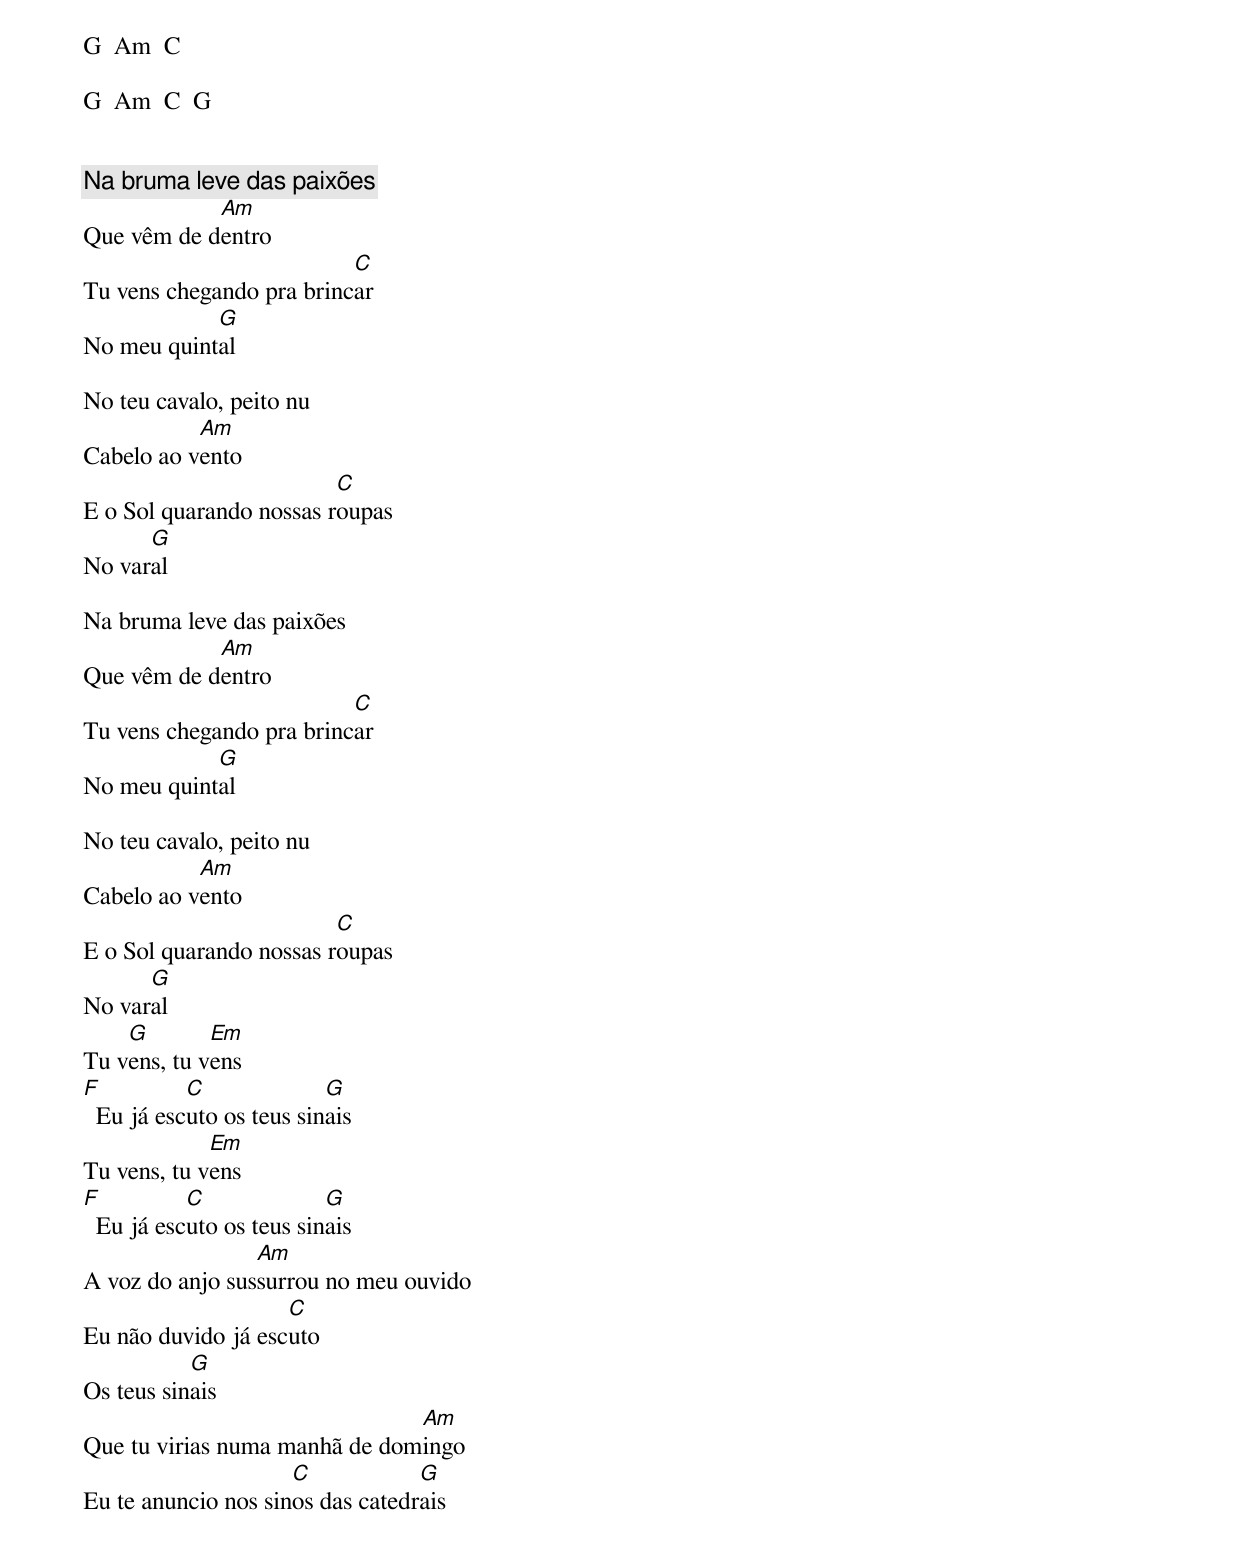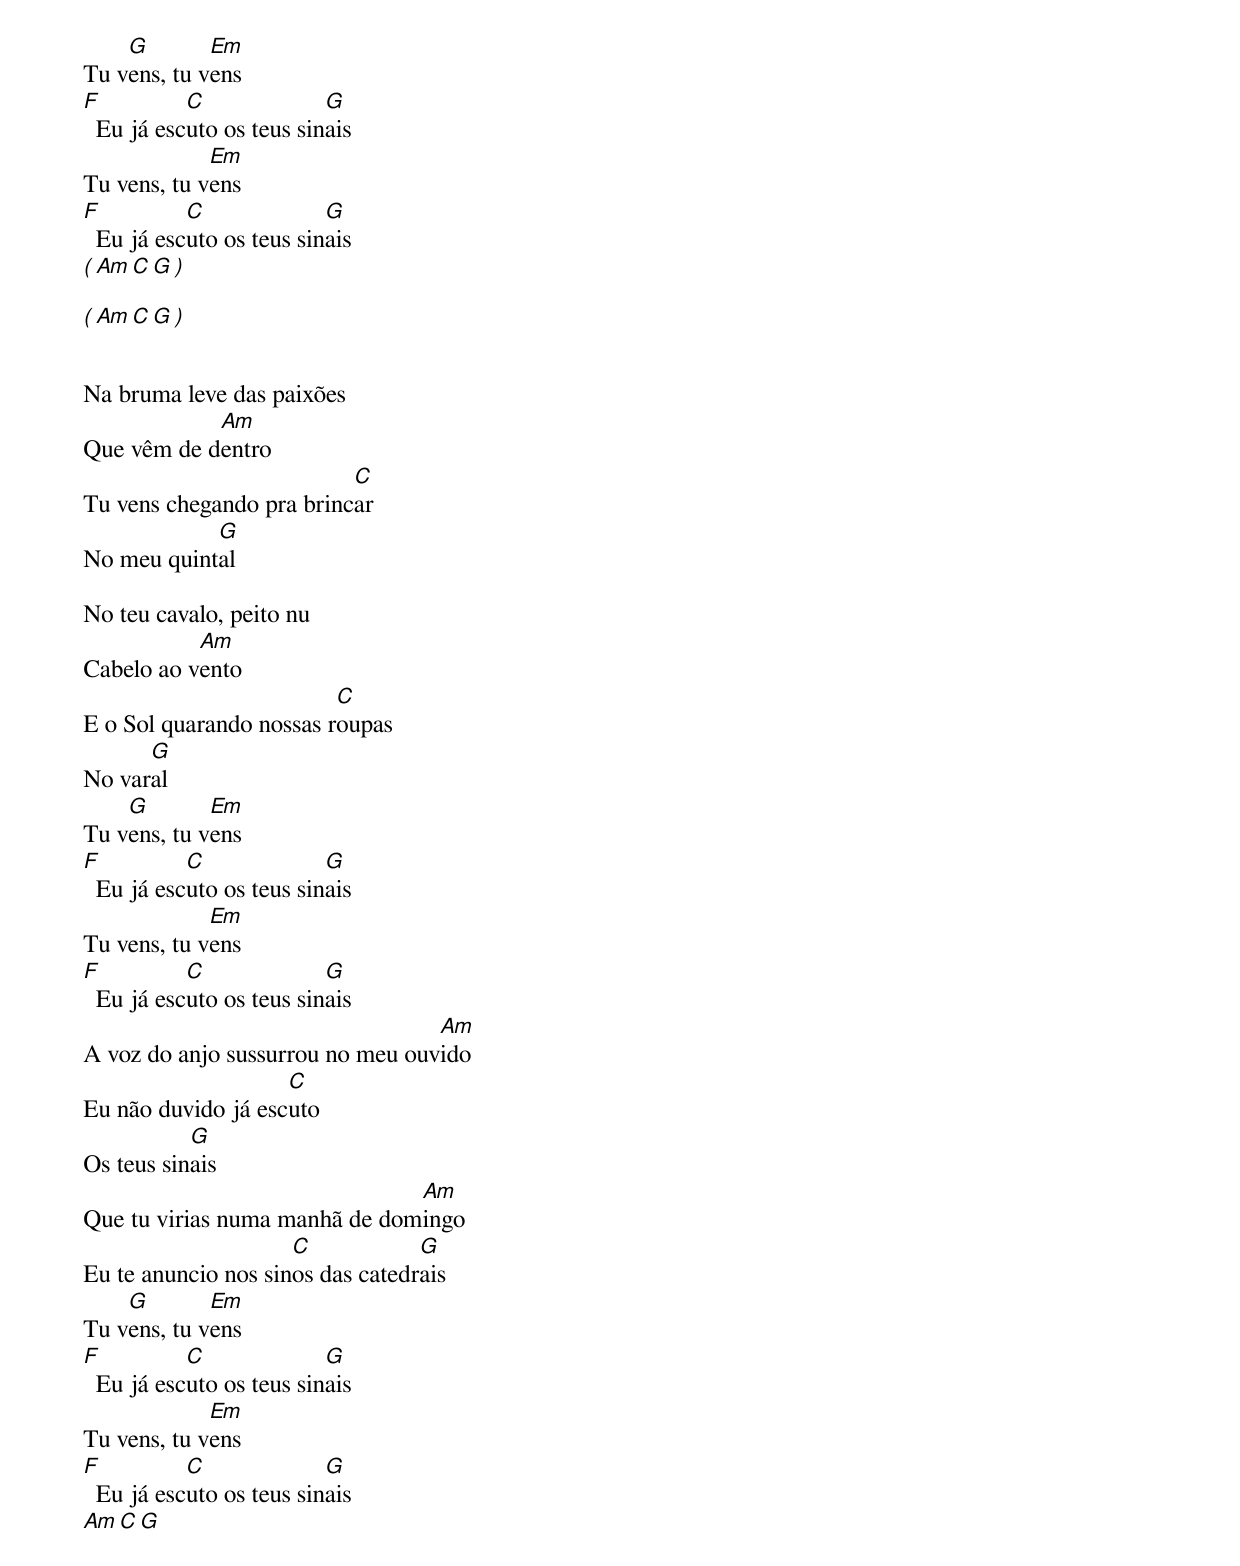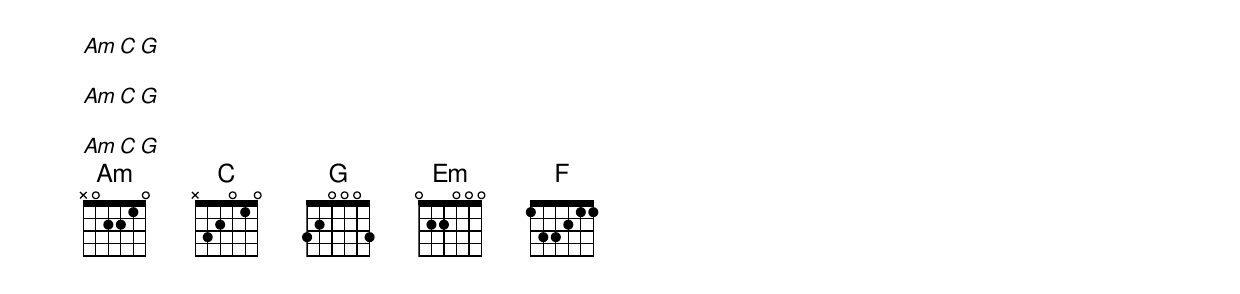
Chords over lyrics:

G  Am  C

G  Am  C  G


Na bruma leve das paixões
            Am
Que vêm de dentro
                          C
Tu vens chegando pra brincar
            G
No meu quintal

No teu cavalo, peito nu
           Am
Cabelo ao vento
                         C
E o Sol quarando nossas roupas
      G
No varal

Na bruma leve das paixões
            Am
Que vêm de dentro
                          C
Tu vens chegando pra brincar
            G
No meu quintal

No teu cavalo, peito nu
           Am
Cabelo ao vento
                         C
E o Sol quarando nossas roupas
      G
No varal
    G        Em
Tu vens, tu vens
F          C              G
  Eu já escuto os teus sinais
             Em
Tu vens, tu vens
F          C              G
  Eu já escuto os teus sinais
                 Am
A voz do anjo sussurrou no meu ouvido
                    C
Eu não duvido já escuto
           G
Os teus sinais
                               Am
Que tu virias numa manhã de domingo
                     C            G
Eu te anuncio nos sinos das catedrais
    G        Em
Tu vens, tu vens
F          C              G
  Eu já escuto os teus sinais
             Em
Tu vens, tu vens
F          C              G
  Eu já escuto os teus sinais
( Am  C  G )

( Am  C  G )


Na bruma leve das paixões
            Am
Que vêm de dentro
                          C
Tu vens chegando pra brincar
            G
No meu quintal

No teu cavalo, peito nu
           Am
Cabelo ao vento
                         C
E o Sol quarando nossas roupas
      G
No varal
    G        Em
Tu vens, tu vens
F          C              G
  Eu já escuto os teus sinais
             Em
Tu vens, tu vens
F          C              G
  Eu já escuto os teus sinais
                                  Am
A voz do anjo sussurrou no meu ouvido
                    C
Eu não duvido já escuto
           G
Os teus sinais
                               Am
Que tu virias numa manhã de domingo
                     C            G
Eu te anuncio nos sinos das catedrais
    G        Em
Tu vens, tu vens
F          C              G
  Eu já escuto os teus sinais
             Em
Tu vens, tu vens
F          C              G
  Eu já escuto os teus sinais
Am  C  G

Am  C  G

Am  C  G

Am  C  G
